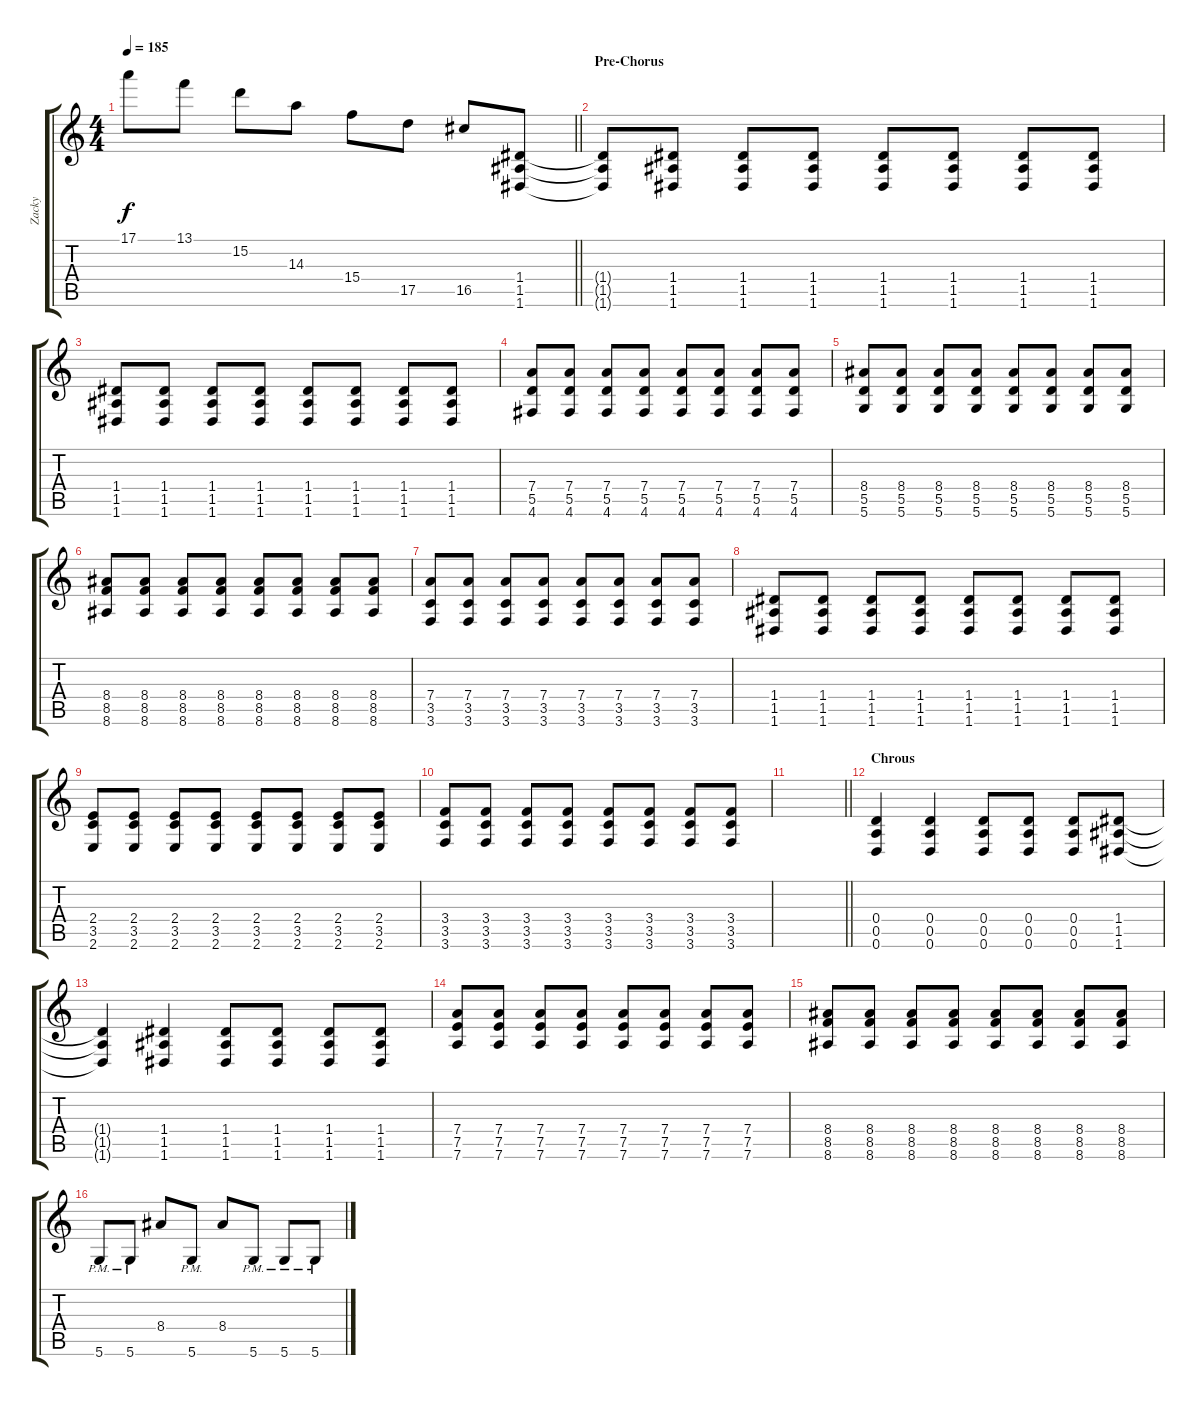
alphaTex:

\track ("Zacky" "Zacky") {instrument distortionguitar}
\staff {score tabs}
\tuning (E4 B3 G3 D3 A2 D2) {hide}
\ts (4 4)
\tempo 185
\clef g2
\barLineRight lightlight
\ks c
17.1.8{dy f} 13.1.8 15.2.8 14.3.8 15.4.8 17.5.8 16.5.8 (1.4 1.5 1.6).8 |
\section ("" "Pre-Chorus")
(1.4{t} 1.5{t} 1.6{t}).8 (1.4 1.5 1.6).8 (1.4 1.5 1.6).8 (1.4 1.5 1.6).8 (1.4 1.5 1.6).8 (1.4 1.5 1.6).8 (1.4 1.5 1.6).8 (1.4 1.5 1.6).8 |
(1.4 1.5 1.6).8 (1.4 1.5 1.6).8 (1.4 1.5 1.6).8 (1.4 1.5 1.6).8 (1.4 1.5 1.6).8 (1.4 1.5 1.6).8 (1.4 1.5 1.6).8 (1.4 1.5 1.6).8 |
(7.4 5.5 4.6).8 (7.4 5.5 4.6).8 (7.4 5.5 4.6).8 (7.4 5.5 4.6).8 (7.4 5.5 4.6).8 (7.4 5.5 4.6).8 (7.4 5.5 4.6).8 (7.4 5.5 4.6).8 |
(8.4 5.5 5.6).8 (8.4 5.5 5.6).8 (8.4 5.5 5.6).8 (8.4 5.5 5.6).8 (8.4 5.5 5.6).8 (8.4 5.5 5.6).8 (8.4 5.5 5.6).8 (8.4 5.5 5.6).8 |
(8.4 8.5 8.6).8 (8.4 8.5 8.6).8 (8.4 8.5 8.6).8 (8.4 8.5 8.6).8 (8.4 8.5 8.6).8 (8.4 8.5 8.6).8 (8.4 8.5 8.6).8 (8.4 8.5 8.6).8 |
(7.4 3.5 3.6).8 (7.4 3.5 3.6).8 (7.4 3.5 3.6).8 (7.4 3.5 3.6).8 (7.4 3.5 3.6).8 (7.4 3.5 3.6).8 (7.4 3.5 3.6).8 (7.4 3.5 3.6).8 |
(1.4 1.5 1.6).8 (1.4 1.5 1.6).8 (1.4 1.5 1.6).8 (1.4 1.5 1.6).8 (1.4 1.5 1.6).8 (1.4 1.5 1.6).8 (1.4 1.5 1.6).8 (1.4 1.5 1.6).8 |
(2.4 3.5 2.6).8 (2.4 3.5 2.6).8 (2.4 3.5 2.6).8 (2.4 3.5 2.6).8 (2.4 3.5 2.6).8 (2.4 3.5 2.6).8 (2.4 3.5 2.6).8 (2.4 3.5 2.6).8 |
(3.4 3.5 3.6).8 (3.4 3.5 3.6).8 (3.4 3.5 3.6).8 (3.4 3.5 3.6).8 (3.4 3.5 3.6).8 (3.4 3.5 3.6).8 (3.4 3.5 3.6).8 (3.4 3.5 3.6).8 |
\barLineRight lightlight
|
\section ("" "Chrous")
(0.4 0.5 0.6).4 (0.4 0.5 0.6).4 (0.4 0.5 0.6).8 (0.4 0.5 0.6).8 (0.4 0.5 0.6).8 (1.4 1.5 1.6).8 |
(1.4{t} 1.5{t} 1.6{t}).4 (1.4 1.5 1.6).4 (1.4 1.5 1.6).8 (1.4 1.5 1.6).8 (1.4 1.5 1.6).8 (1.4 1.5 1.6).8 |
(7.4 7.5 7.6).8 (7.4 7.5 7.6).8 (7.4 7.5 7.6).8 (7.4 7.5 7.6).8 (7.4 7.5 7.6).8 (7.4 7.5 7.6).8 (7.4 7.5 7.6).8 (7.4 7.5 7.6).8 |
(8.4 8.5 8.6).8 (8.4 8.5 8.6).8 (8.4 8.5 8.6).8 (8.4 8.5 8.6).8 (8.4 8.5 8.6).8 (8.4 8.5 8.6).8 (8.4 8.5 8.6).8 (8.4 8.5 8.6).8 |
5.6{pm}.8 5.6{pm}.8 8.4.8 5.6{pm}.8 8.4.8 5.6{pm}.8 5.6{pm}.8 5.6{pm}.8
